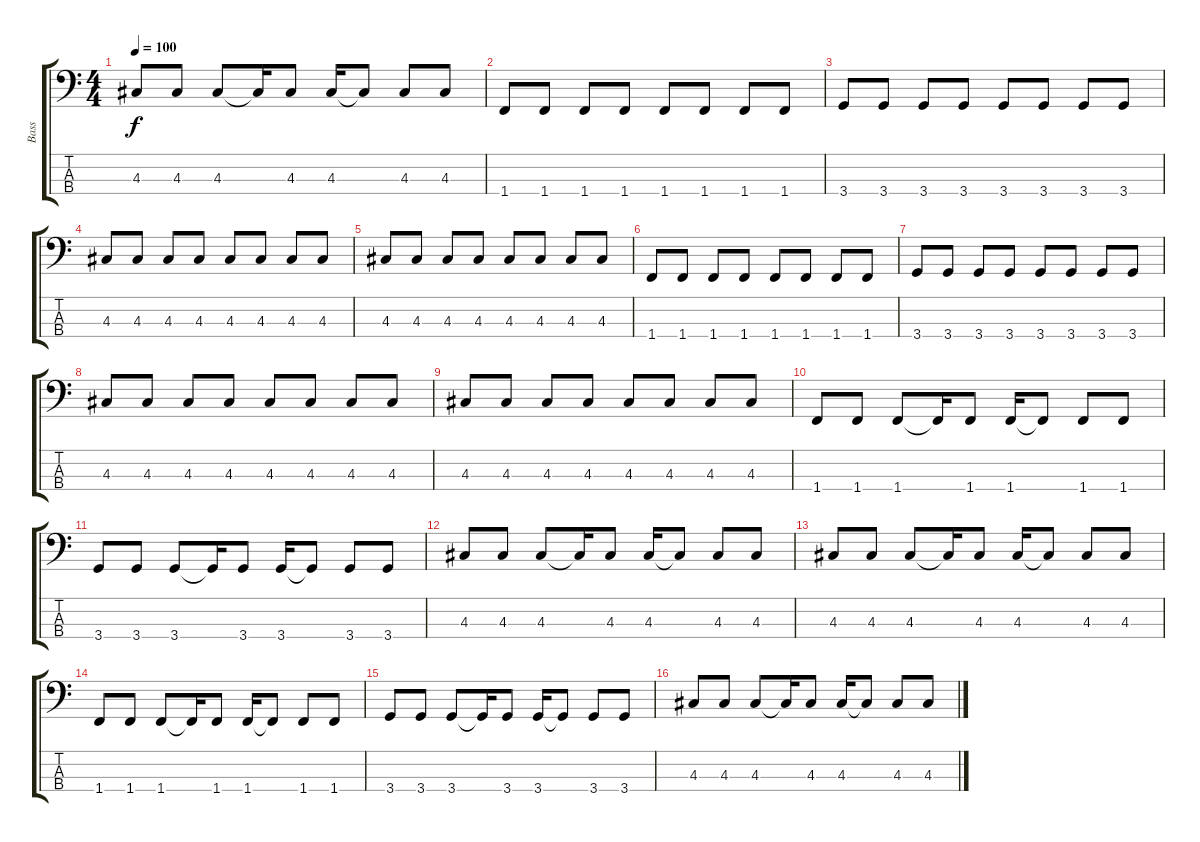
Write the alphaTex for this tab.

\track ("Bass" "Bass") {instrument electricbassfinger}
\staff {score tabs}
\tuning (G2 D2 A1 E1) {hide}
\ts (4 4)
\tempo 100
\clef f4
\ks c
4.3.8{dy f} 4.3.8 4.3.8 4.3{t}.16 4.3.8 4.3.16 4.3{t}.8 4.3.8 4.3.8 |
1.4.8 1.4.8 1.4.8 1.4.8 1.4.8 1.4.8 1.4.8 1.4.8 |
3.4.8 3.4.8 3.4.8 3.4.8 3.4.8 3.4.8 3.4.8 3.4.8 |
4.3.8 4.3.8 4.3.8 4.3.8 4.3.8 4.3.8 4.3.8 4.3.8 |
4.3.8 4.3.8 4.3.8 4.3.8 4.3.8 4.3.8 4.3.8 4.3.8 |
1.4.8 1.4.8 1.4.8 1.4.8 1.4.8 1.4.8 1.4.8 1.4.8 |
3.4.8 3.4.8 3.4.8 3.4.8 3.4.8 3.4.8 3.4.8 3.4.8 |
4.3.8 4.3.8 4.3.8 4.3.8 4.3.8 4.3.8 4.3.8 4.3.8 |
4.3.8 4.3.8 4.3.8 4.3.8 4.3.8 4.3.8 4.3.8 4.3.8 |
1.4.8 1.4.8 1.4.8 1.4{t}.16 1.4.8 1.4.16 1.4{t}.8 1.4.8 1.4.8 |
3.4.8 3.4.8 3.4.8 3.4{t}.16 3.4.8 3.4.16 3.4{t}.8 3.4.8 3.4.8 |
4.3.8 4.3.8 4.3.8 4.3{t}.16 4.3.8 4.3.16 4.3{t}.8 4.3.8 4.3.8 |
4.3.8 4.3.8 4.3.8 4.3{t}.16 4.3.8 4.3.16 4.3{t}.8 4.3.8 4.3.8 |
1.4.8 1.4.8 1.4.8 1.4{t}.16 1.4.8 1.4.16 1.4{t}.8 1.4.8 1.4.8 |
3.4.8 3.4.8 3.4.8 3.4{t}.16 3.4.8 3.4.16 3.4{t}.8 3.4.8 3.4.8 |
4.3.8 4.3.8 4.3.8 4.3{t}.16 4.3.8 4.3.16 4.3{t}.8 4.3.8 4.3.8
